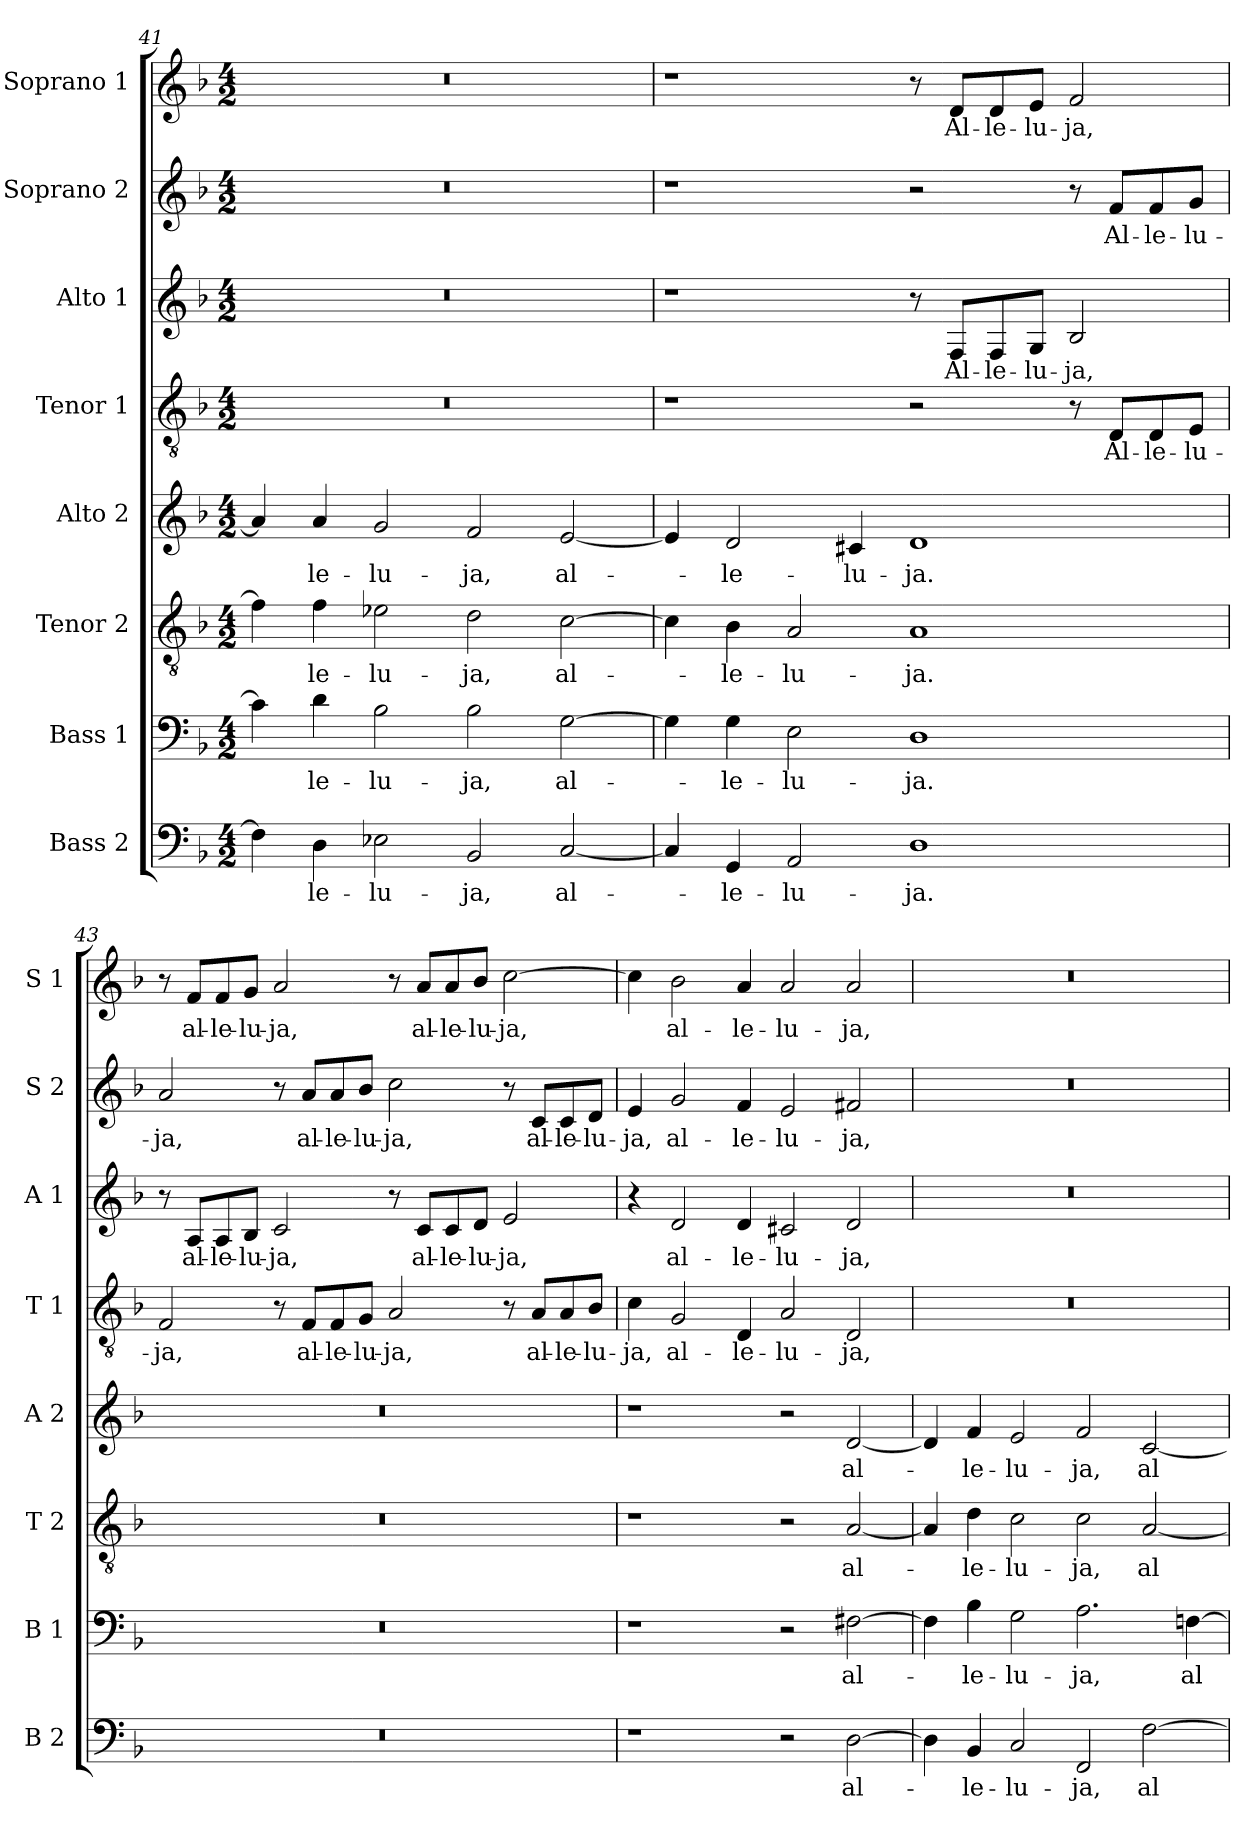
**kern	**text	**kern	**text	**kern	**text	**kern	**text	**kern	**text	**kern	**text	**kern	**text	**kern	**text
*part8	*part8	*part7	*part7	*part6	*part6	*part5	*part5	*part4	*part4	*part3	*part3	*part2	*part2	*part1	*part1
*staff8	*staff8	*staff7	*staff7	*staff6	*staff6	*staff5	*staff5	*staff4	*staff4	*staff3	*staff3	*staff2	*staff2	*staff1	*staff1
*I"Bass 2	*	*I"Bass 1	*	*I"Tenor 2	*	*I"Alto 2	*	*I"Tenor 1	*	*I"Alto 1	*	*I"Soprano 2	*	*I"Soprano 1	*
*I'B 2	*	*I'B 1	*	*I'T 2	*	*I'A 2	*	*I'T 1	*	*I'A 1	*	*I'S 2	*	*I'S 1	*
!!LO:PB:g=z
*clefF4	*	*clefF4	*	*clefGv2	*	*clefG2	*	*clefGv2	*	*clefG2	*	*clefG2	*	*clefG2	*
*k[b-]	*	*k[b-]	*	*k[b-]	*	*k[b-]	*	*k[b-]	*	*k[b-]	*	*k[b-]	*	*k[b-]	*
*F:	*	*F:	*	*F:	*	*F:	*	*F:	*	*F:	*	*F:	*	*F:	*
*M4/2	*	*M4/2	*	*M4/2	*	*M4/2	*	*M4/2	*	*M4/2	*	*M4/2	*	*M4/2	*
=41	=41	=41	=41	=41	=41	=41	=41	=41	=41	=41	=41	=41	=41	=41	=41
4F\]	.	4c\]	.	4f\]	.	4a/]	.	0r	.	0r	.	0r	.	0r	.
!	!LO:LY:b	!	!LO:LY:b	!	!LO:LY:b	!	!LO:LY:b	!	!	!	!	!	!	!	!
4D\	-le-	4d\	-le-	4f\	-le-	4a/	-le-	.	.	.	.	.	.	.	.
!	!LO:LY:b	!	!LO:LY:b	!	!LO:LY:b	!	!LO:LY:b	!	!	!	!	!	!	!	!
2E-X\	-lu-	2B-\	-lu-	2e-X\	-lu-	2g/	-lu-	.	.	.	.	.	.	.	.
!	!LO:LY:b	!	!LO:LY:b	!	!LO:LY:b	!	!LO:LY:b	!	!	!	!	!	!	!	!
2BB-/	-ja,	2B-\	-ja,	2d\	-ja,	2f/	-ja,	.	.	.	.	.	.	.	.
!	!LO:LY:b	!	!LO:LY:b	!	!LO:LY:b	!	!LO:LY:b	!	!	!	!	!	!	!	!
[2C/	al-	[2G\	al-	[2c\	al-	[2e/	al-	.	.	.	.	.	.	.	.
=42	=42	=42	=42	=42	=42	=42	=42	=42	=42	=42	=42	=42	=42	=42	=42
4C/]	.	4G\]	.	4c\]	.	4e/]	.	1r	.	1r	.	1r	.	1r	.
!	!LO:LY:b	!	!LO:LY:b	!	!LO:LY:b	!	!LO:LY:b	!	!	!	!	!	!	!	!
4GG/	-le-	4G\	-le-	4B-\	-le-	2d/	-le-	.	.	.	.	.	.	.	.
!	!LO:LY:b	!	!LO:LY:b	!	!LO:LY:b	!	!	!	!	!	!	!	!	!	!
2AA/	-lu-	2E\	-lu-	2A/	-lu-	.	.	.	.	.	.	.	.	.	.
!	!	!	!	!	!	!	!LO:LY:b	!	!	!	!	!	!	!	!
.	.	.	.	.	.	4c#X/	-lu-	.	.	.	.	.	.	.	.
!	!LO:LY:b	!	!LO:LY:b	!	!LO:LY:b	!	!LO:LY:b	!	!	!	!	!	!	!	!
1D	-ja.	1D	-ja.	1A	-ja.	1d	-ja.	2r	.	8r	.	2r	.	8r	.
!	!	!	!	!	!	!	!	!	!	!	!LO:LY:b	!	!	!	!LO:LY:b
.	.	.	.	.	.	.	.	.	.	8F/L	Al-	.	.	8d/L	Al-
!	!	!	!	!	!	!	!	!	!	!	!LO:LY:b	!	!	!	!LO:LY:b
.	.	.	.	.	.	.	.	.	.	8F/	-le-	.	.	8d/	-le-
!	!	!	!	!	!	!	!	!	!	!	!LO:LY:b	!	!	!	!LO:LY:b
.	.	.	.	.	.	.	.	.	.	8G/J	-lu-	.	.	8e/J	-lu-
!	!	!	!	!	!	!	!	!	!	!	!LO:LY:b	!	!	!	!LO:LY:b
.	.	.	.	.	.	.	.	8r	.	2B-/	-ja,	8r	.	2f/	-ja,
!	!	!	!	!	!	!	!	!	!LO:LY:b	!	!	!	!LO:LY:b	!	!
.	.	.	.	.	.	.	.	8D/L	Al-	.	.	8f/L	Al-	.	.
!	!	!	!	!	!	!	!	!	!LO:LY:b	!	!	!	!LO:LY:b	!	!
.	.	.	.	.	.	.	.	8D/	-le-	.	.	8f/	-le-	.	.
!	!	!	!	!	!	!	!	!	!LO:LY:b	!	!	!	!LO:LY:b	!	!
.	.	.	.	.	.	.	.	8E/J	-lu-	.	.	8g/J	-lu-	.	.
=43	=43	=43	=43	=43	=43	=43	=43	=43	=43	=43	=43	=43	=43	=43	=43
!	!	!	!	!	!	!	!	!	!LO:LY:b	!	!	!	!LO:LY:b	!	!
0r	.	0r	.	0r	.	0r	.	2F/	-ja,	8r	.	2a/	-ja,	8r	.
!	!	!	!	!	!	!	!	!	!	!	!LO:LY:b	!	!	!	!LO:LY:b
.	.	.	.	.	.	.	.	.	.	8A/L	al-	.	.	8f/L	al-
!	!	!	!	!	!	!	!	!	!	!	!LO:LY:b	!	!	!	!LO:LY:b
.	.	.	.	.	.	.	.	.	.	8A/	-le-	.	.	8f/	-le-
!	!	!	!	!	!	!	!	!	!	!	!LO:LY:b	!	!	!	!LO:LY:b
.	.	.	.	.	.	.	.	.	.	8B-/J	-lu-	.	.	8g/J	-lu-
!	!	!	!	!	!	!	!	!	!	!	!LO:LY:b	!	!	!	!LO:LY:b
.	.	.	.	.	.	.	.	8r	.	2c/	-ja,	8r	.	2a/	-ja,
!	!	!	!	!	!	!	!	!	!LO:LY:b	!	!	!	!LO:LY:b	!	!
.	.	.	.	.	.	.	.	8F/L	al-	.	.	8a/L	al-	.	.
!	!	!	!	!	!	!	!	!	!LO:LY:b	!	!	!	!LO:LY:b	!	!
.	.	.	.	.	.	.	.	8F/	-le-	.	.	8a/	-le-	.	.
!	!	!	!	!	!	!	!	!	!LO:LY:b	!	!	!	!LO:LY:b	!	!
.	.	.	.	.	.	.	.	8G/J	-lu-	.	.	8b-/J	-lu-	.	.
!	!	!	!	!	!	!	!	!	!LO:LY:b	!	!	!	!LO:LY:b	!	!
.	.	.	.	.	.	.	.	2A/	-ja,	8r	.	2cc\	-ja,	8r	.
!	!	!	!	!	!	!	!	!	!	!	!LO:LY:b	!	!	!	!LO:LY:b
.	.	.	.	.	.	.	.	.	.	8c/L	al-	.	.	8a/L	al-
!	!	!	!	!	!	!	!	!	!	!	!LO:LY:b	!	!	!	!LO:LY:b
.	.	.	.	.	.	.	.	.	.	8c/	-le-	.	.	8a/	-le-
!	!	!	!	!	!	!	!	!	!	!	!LO:LY:b	!	!	!	!LO:LY:b
.	.	.	.	.	.	.	.	.	.	8d/J	-lu-	.	.	8b-/J	-lu-
!	!	!	!	!	!	!	!	!	!	!	!LO:LY:b	!	!	!	!LO:LY:b
.	.	.	.	.	.	.	.	8r	.	2e/	-ja,	8r	.	[2cc\	-ja,
!	!	!	!	!	!	!	!	!	!LO:LY:b	!	!	!	!LO:LY:b	!	!
.	.	.	.	.	.	.	.	8A/L	al-	.	.	8c/L	al-	.	.
!	!	!	!	!	!	!	!	!	!LO:LY:b	!	!	!	!LO:LY:b	!	!
.	.	.	.	.	.	.	.	8A/	-le-	.	.	8c/	-le-	.	.
!	!	!	!	!	!	!	!	!	!LO:LY:b	!	!	!	!LO:LY:b	!	!
.	.	.	.	.	.	.	.	8B-/J	-lu-	.	.	8d/J	-lu-	.	.
=44	=44	=44	=44	=44	=44	=44	=44	=44	=44	=44	=44	=44	=44	=44	=44
!	!	!	!	!	!	!	!	!	!LO:LY:b	!	!	!	!LO:LY:b	!	!
1r	.	1r	.	1r	.	1r	.	4c\	-ja,	4r	.	4e/	-ja,	4cc\]	.
!	!	!	!	!	!	!	!	!	!LO:LY:b	!	!LO:LY:b	!	!LO:LY:b	!	!LO:LY:b
.	.	.	.	.	.	.	.	2G/	al-	2d/	al-	2g/	al-	2b-\	al-
!	!	!	!	!	!	!	!	!	!LO:LY:b	!	!LO:LY:b	!	!LO:LY:b	!	!LO:LY:b
.	.	.	.	.	.	.	.	4D/	-le-	4d/	-le-	4f/	-le-	4a/	-le-
!	!	!	!	!	!	!	!	!	!LO:LY:b	!	!LO:LY:b	!	!LO:LY:b	!	!LO:LY:b
2r	.	2r	.	2r	.	2r	.	2A/	-lu-	2c#X/	-lu-	2e/	-lu-	2a/	-lu-
!	!LO:LY:b	!	!LO:LY:b	!	!LO:LY:b	!	!LO:LY:b	!	!LO:LY:b	!	!LO:LY:b	!	!LO:LY:b	!	!LO:LY:b
[2D\	al-	[2F#X\	al-	[2A/	al-	[2d/	al-	2D/	-ja,	2d/	-ja,	2f#X/	-ja,	2a/	-ja,
!!LO:LB:g=z
=45	=45	=45	=45	=45	=45	=45	=45	=45	=45	=45	=45	=45	=45	=45	=45
4D\]	.	4F#\]	.	4A/]	.	4d/]	.	0r	.	0r	.	0r	.	0r	.
!	!LO:LY:b	!	!LO:LY:b	!	!LO:LY:b	!	!LO:LY:b	!	!	!	!	!	!	!	!
4BB-/	-le-	4B-\	-le-	4d\	-le-	4f/	-le-	.	.	.	.	.	.	.	.
!	!LO:LY:b	!	!LO:LY:b	!	!LO:LY:b	!	!LO:LY:b	!	!	!	!	!	!	!	!
2C/	-lu-	2G\	-lu-	2c\	-lu-	2e/	-lu-	.	.	.	.	.	.	.	.
!	!LO:LY:b	!	!LO:LY:b	!	!LO:LY:b	!	!LO:LY:b	!	!	!	!	!	!	!	!
2FF/	-ja,	2.A\	-ja,	2c\	-ja,	2f/	-ja,	.	.	.	.	.	.	.	.
!	!LO:LY:b	!	!	!	!LO:LY:b	!	!LO:LY:b	!	!	!	!	!	!	!	!
[2F\	al-	.	.	[2A/	al-	[2c/	al-	.	.	.	.	.	.	.	.
!	!	!	!LO:LY:b	!	!	!	!	!	!	!	!	!	!	!	!
.	.	[4Fn\	al-	.	.	.	.	.	.	.	.	.	.	.	.
=	=	=	=	=	=	=	=	=	=	=	=	=	=	=	=
*-	*-	*-	*-	*-	*-	*-	*-	*-	*-	*-	*-	*-	*-	*-	*-
